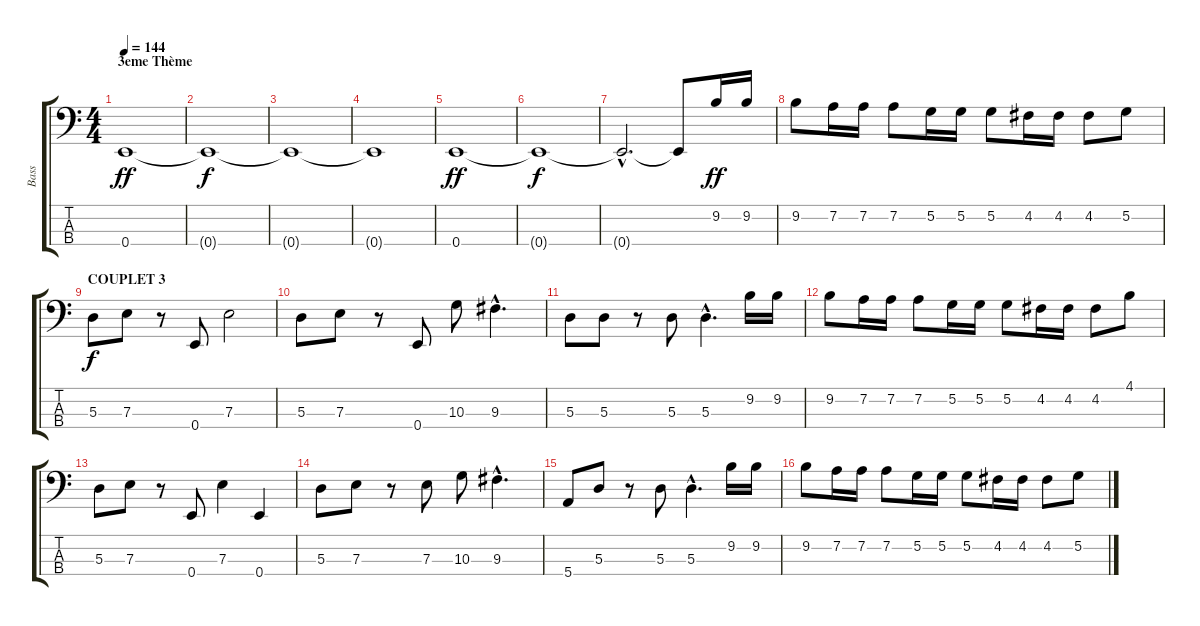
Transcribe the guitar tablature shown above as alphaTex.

\track ("Bass" "Bass") {instrument electricbasspick}
\staff {score tabs}
\tuning (G2 D2 A1 E1) {hide}
\ts (4 4)
\section ("" "3eme Thème")
\tempo 144
\clef f4
\ks c
0.4.1{dy ff} |
0.4{t}.1{dy f} |
0.4{t}.1 |
0.4{t}.1 |
0.4.1{dy ff} |
0.4{t}.1{dy f} |
0.4{hac t}.2{d} 0.4{t}.8 9.2.16{dy ff} 9.2.16 |
9.2.8 7.2.16 7.2.16 7.2.8 5.2.16 5.2.16 5.2.8 4.2.16 4.2.16 4.2.8 5.2.8 |
\section ("" "COUPLET 3")
5.3.8{dy f} 7.3.8 r.8 0.4.8 7.3.2 |
5.3.8 7.3.8 r.8 0.4.8 10.3.8 9.3{hac}.4{d} |
5.3.8 5.3.8 r.8 5.3.8 5.3{hac}.4{d} 9.2.16 9.2.16 |
9.2.8 7.2.16 7.2.16 7.2.8 5.2.16 5.2.16 5.2.8 4.2.16 4.2.16 4.2.8 4.1.8 |
5.3.8 7.3.8 r.8 0.4.8 7.3.4 0.4.4 |
5.3.8 7.3.8 r.8 7.3.8 10.3.8 9.3{hac}.4{d} |
5.4.8 5.3.8 r.8 5.3.8 5.3{hac}.4{d} 9.2.16 9.2.16 |
9.2.8 7.2.16 7.2.16 7.2.8 5.2.16 5.2.16 5.2.8 4.2.16 4.2.16 4.2.8 5.2.8
